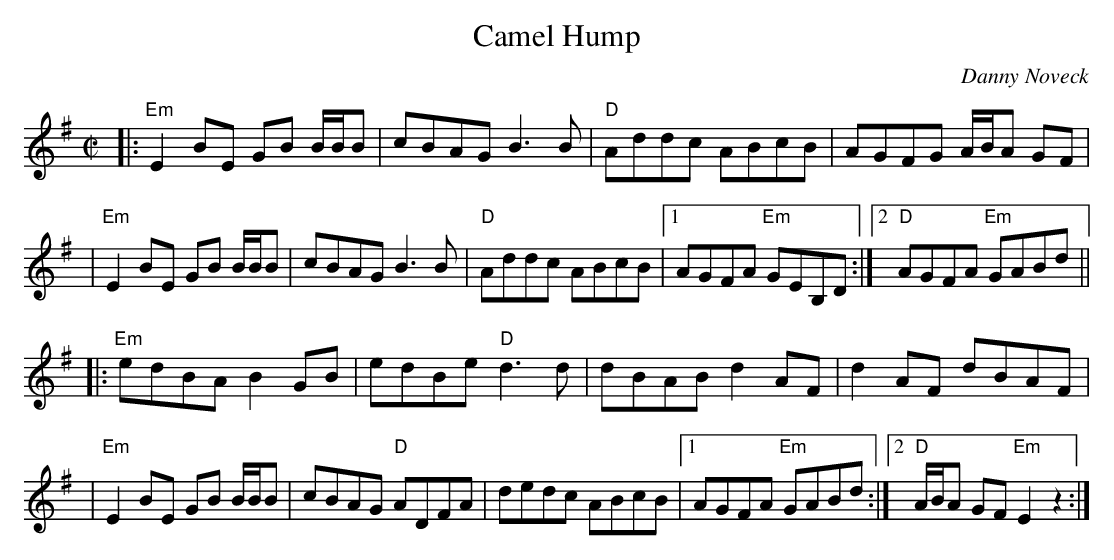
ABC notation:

X:1
T: Camel Hump
C: Danny Noveck
M: C|
L: 1/8
K: Em
|: "Em"E2BE GB B/B/B | cBAG B3B | "D"Addc ABcB | AGFG A/B/A GF |
|  "Em"E2BE GB B/B/B | cBAG B3B | "D"Addc ABcB |1 AGFA "Em"GEB,D :|2 "D"AGFA "Em"GABd ||
|: "Em"edBA B2GB | edBe "D"d3d  | dBAB d2AF | d2AF dBAF |
|  "Em"E2BE GB B/B/B | cBAG "D"ADFA | dedc ABcB |1 AGFA "Em"GABd :|2 "D"A/B/A GF "Em"E2z2 :|
